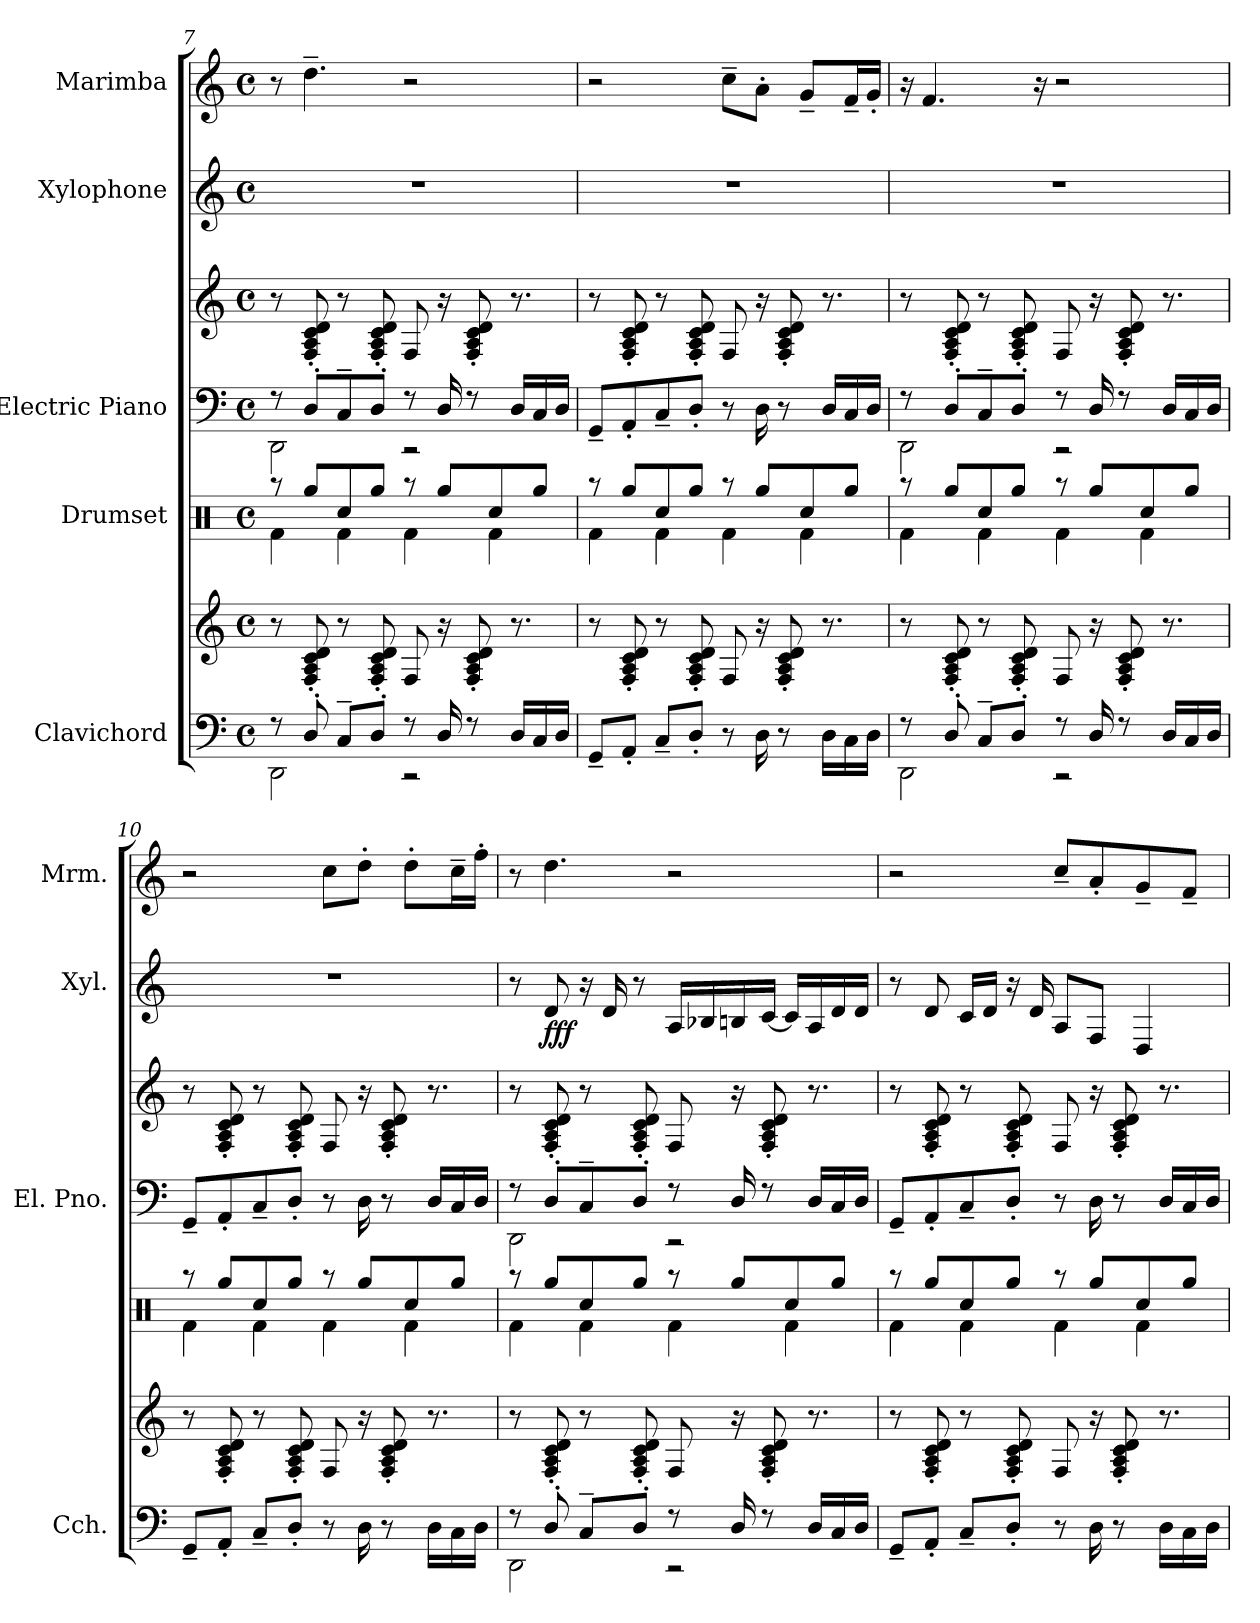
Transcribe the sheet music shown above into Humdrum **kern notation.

**kern	**kern	**kern	**kern	**kern	**kern	**dynam	**kern
*part5	*part5	*part4	*part3	*part3	*part2	*part2	*part1
*staff7	*staff6	*staff5	*staff4	*staff3	*staff2	*staff2	*staff1
*I"Clavichord	*	*I"Drumset	*I"Electric Piano	*	*I"Xylophone	*	*I"Marimba
*I'Cch.	*	*	*I'El. Pno.	*	*I'Xyl.	*	*I'Mrm.
*clefF4	*clefG2	*clefX	*clefF4	*clefG2	*clefG2	*	*clefG2
*	*	*	*	*	*ITrd-7c-12	*	*
*k[]	*k[]	*k[]	*k[]	*k[]	*k[]	*	*k[]
*M4/4	*M4/4	*M4/4	*M4/4	*M4/4	*M4/4	*	*M4/4
*met(c)	*met(c)	*met(c)	*met(c)	*met(c)	*met(c)	*	*met(c)
=7	=7	=7	=7	=7	=7	=7	=7
*^	*	*^	*^	*	*	*	*
8r	2DD\	8r	8r	4Rf\	8r	2DD\	8r	1r	.	8r
8D'/	.	8F/' 8A/' 8c/' 8d/'	8Rgg/L	.	8D'/L	.	8F/' 8A/' 8c/' 8d/'	.	.	4.dd~\
8C~/L	.	8r	8Rcc/	4Rf\	8C~/	.	8r	.	.	.
8D'/J	.	8F/' 8A/' 8c/' 8d/'	8Rgg/J	.	8D'/J	.	8F/' 8A/' 8c/' 8d/'	.	.	.
8r	2r	8F/	8r	4Rf\	8r	2r	8F/	.	.	2r
16D/	.	16r	8Rgg/L	.	16D/	.	16r	.	.	.
8r	.	8F/' 8A/' 8c/' 8d/'	.	.	8r	.	8F/' 8A/' 8c/' 8d/'	.	.	.
.	.	.	8Rcc/	4Rf\	.	.	.	.	.	.
16D/LL	.	8.r	.	.	16D/LL	.	8.r	.	.	.
16C/	.	.	8Rgg/J	.	16C/	.	.	.	.	.
16D/JJ	.	.	.	.	16D/JJ	.	.	.	.	.
*v	*v	*	*	*	*v	*v	*	*	*	*
=8	=8	=8	=8	=8	=8	=8	=8	=8
8GG~/L	8r	8r	4Rf\	8GG~/L	8r	1r	.	2r
8AA'/J	8F/' 8A/' 8c/' 8d/'	8Rgg/L	.	8AA'/	8F/' 8A/' 8c/' 8d/'	.	.	.
8C~/L	8r	8Rcc/	4Rf\	8C~/	8r	.	.	.
8D'/J	8F/' 8A/' 8c/' 8d/'	8Rgg/J	.	8D'/J	8F/' 8A/' 8c/' 8d/'	.	.	.
8r	8F/	8r	4Rf\	8r	8F/	.	.	8cc~\L
16D\	16r	8Rgg/L	.	16D\	16r	.	.	8a'\J
8r	8F/' 8A/' 8c/' 8d/'	.	.	8r	8F/' 8A/' 8c/' 8d/'	.	.	.
.	.	8Rcc/	4Rf\	.	.	.	.	8g~/L
16D\LL	8.r	.	.	16D/LL	8.r	.	.	.
16C\	.	8Rgg/J	.	16C/	.	.	.	16f~/L
16D\JJ	.	.	.	16D/JJ	.	.	.	16g'/JJ
!!LO:LB:g=z
=9	=9	=9	=9	=9	=9	=9	=9	=9
*^	*	*	*	*^	*	*	*	*
8r	2DD\	8r	8r	4Rf\	8r	2DD\	8r	1r	.	16r
.	.	.	.	.	.	.	.	.	.	4.f/
8D'/	.	8F/' 8A/' 8c/' 8d/'	8Rgg/L	.	8D'/L	.	8F/' 8A/' 8c/' 8d/'	.	.	.
8C~/L	.	8r	8Rcc/	4Rf\	8C~/	.	8r	.	.	.
8D'/J	.	8F/' 8A/' 8c/' 8d/'	8Rgg/J	.	8D'/J	.	8F/' 8A/' 8c/' 8d/'	.	.	.
.	.	.	.	.	.	.	.	.	.	16r
8r	2r	8F/	8r	4Rf\	8r	2r	8F/	.	.	2r
16D/	.	16r	8Rgg/L	.	16D/	.	16r	.	.	.
8r	.	8F/' 8A/' 8c/' 8d/'	.	.	8r	.	8F/' 8A/' 8c/' 8d/'	.	.	.
.	.	.	8Rcc/	4Rf\	.	.	.	.	.	.
16D/LL	.	8.r	.	.	16D/LL	.	8.r	.	.	.
16C/	.	.	8Rgg/J	.	16C/	.	.	.	.	.
16D/JJ	.	.	.	.	16D/JJ	.	.	.	.	.
*v	*v	*	*	*	*v	*v	*	*	*	*
=10	=10	=10	=10	=10	=10	=10	=10	=10
8GG~/L	8r	8r	4Rf\	8GG~/L	8r	1r	.	2r
8AA'/J	8F/' 8A/' 8c/' 8d/'	8Rgg/L	.	8AA'/	8F/' 8A/' 8c/' 8d/'	.	.	.
8C~/L	8r	8Rcc/	4Rf\	8C~/	8r	.	.	.
8D'/J	8F/' 8A/' 8c/' 8d/'	8Rgg/J	.	8D'/J	8F/' 8A/' 8c/' 8d/'	.	.	.
8r	8F/	8r	4Rf\	8r	8F/	.	.	8cc\L
16D\	16r	8Rgg/L	.	16D\	16r	.	.	8dd'\J
8r	8F/' 8A/' 8c/' 8d/'	.	.	8r	8F/' 8A/' 8c/' 8d/'	.	.	.
.	.	8Rcc/	4Rf\	.	.	.	.	8dd'\L
16D\LL	8.r	.	.	16D/LL	8.r	.	.	.
16C\	.	8Rgg/J	.	16C/	.	.	.	16cc~\L
16D\JJ	.	.	.	16D/JJ	.	.	.	16ff'\JJ
=11	=11	=11	=11	=11	=11	=11	=11	=11
*^	*	*	*	*^	*	*	*	*
8r	2DD\	8r	8r	4Rf\	8r	2DD\	8r	8r	.	8r
!	!	!	!	!	!	!	!	!	!LO:DY:b	!
8D'/	.	8F/' 8A/' 8c/' 8d/'	8Rgg/L	.	8D'/L	.	8F/' 8A/' 8c/' 8d/'	8dd/	fff	4.dd\
8C~/L	.	8r	8Rcc/	4Rf\	8C~/	.	8r	16r	.	.
.	.	.	.	.	.	.	.	16dd/	.	.
8D'/J	.	8F/' 8A/' 8c/' 8d/'	8Rgg/J	.	8D'/J	.	8F/' 8A/' 8c/' 8d/'	8r	.	.
8r	2r	8F/	8r	4Rf\	8r	2r	8F/	16a/LL	.	2r
.	.	.	.	.	.	.	.	16b-X/	.	.
16D/	.	16r	8Rgg/L	.	16D/	.	16r	16bn/	.	.
8r	.	8F/' 8A/' 8c/' 8d/'	.	.	8r	.	8F/' 8A/' 8c/' 8d/'	[16cc/JJ	.	.
.	.	.	8Rcc/	4Rf\	.	.	.	16cc/LL]	.	.
16D/LL	.	8.r	.	.	16D/LL	.	8.r	16a/	.	.
16C/	.	.	8Rgg/J	.	16C/	.	.	16dd/	.	.
16D/JJ	.	.	.	.	16D/JJ	.	.	16dd/JJ	.	.
*v	*v	*	*	*	*v	*v	*	*	*	*
=12	=12	=12	=12	=12	=12	=12	=12	=12
8GG~/L	8r	8r	4Rf\	8GG~/L	8r	8r	.	2r
8AA'/J	8F/' 8A/' 8c/' 8d/'	8Rgg/L	.	8AA'/	8F/' 8A/' 8c/' 8d/'	8dd/	.	.
8C~/L	8r	8Rcc/	4Rf\	8C~/	8r	16cc/LL	.	.
.	.	.	.	.	.	16dd/JJ	.	.
8D'/J	8F/' 8A/' 8c/' 8d/'	8Rgg/J	.	8D'/J	8F/' 8A/' 8c/' 8d/'	16r	.	.
.	.	.	.	.	.	16dd/	.	.
8r	8F/	8r	4Rf\	8r	8F/	8a/L	.	8cc~/L
16D\	16r	8Rgg/L	.	16D\	16r	8f/J	.	8a'/
8r	8F/' 8A/' 8c/' 8d/'	.	.	8r	8F/' 8A/' 8c/' 8d/'	.	.	.
.	.	8Rcc/	4Rf\	.	.	4d/	.	8g~/
16D\LL	8.r	.	.	16D/LL	8.r	.	.	.
16C\	.	8Rgg/J	.	16C/	.	.	.	8f~/J
16D\JJ	.	.	.	16D/JJ	.	.	.	.
*	*	*v	*v	*	*	*	*	*
=	=	=	=	=	=	=	=
*-	*-	*-	*-	*-	*-	*-	*-
